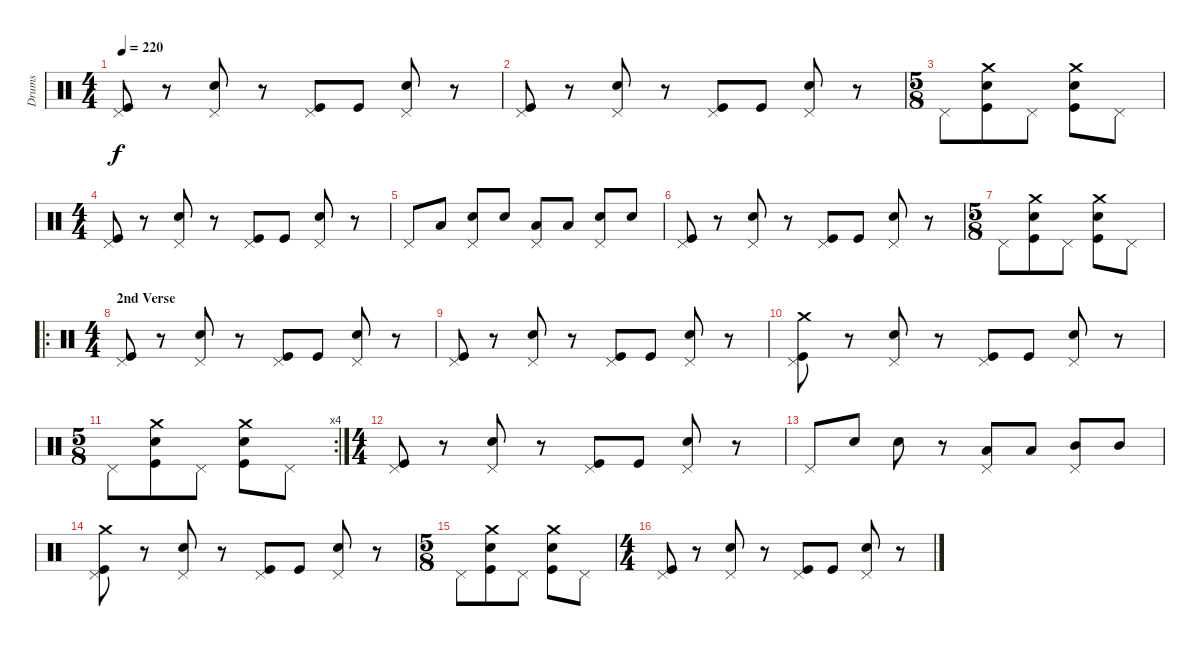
\track ("Drums" "Drums") {instrument percussion}
\staff {score}
\articulation defaults
\ts (4 4)
\tempo 220
\clef neutral
\ks c
("Pedal Hi-Hat (hit)" "Kick (hit)").8{dy f} r.8 ("Pedal Hi-Hat (hit)" "Electric Snare (hit)").8 r.8 ("Pedal Hi-Hat (hit)" "Kick (hit)").8 "Kick (hit)".8 ("Pedal Hi-Hat (hit)" "Electric Snare (hit)").8 r.8 |
("Pedal Hi-Hat (hit)" "Kick (hit)").8 r.8 ("Pedal Hi-Hat (hit)" "Electric Snare (hit)").8 r.8 ("Pedal Hi-Hat (hit)" "Kick (hit)").8 "Kick (hit)".8 ("Pedal Hi-Hat (hit)" "Electric Snare (hit)").8 r.8 |
\ts (5 8)
"Pedal Hi-Hat (hit)".8 ("Crash medium (hit)" "Kick (hit)" "Electric Snare (hit)").8 "Pedal Hi-Hat (hit)".8 ("Crash medium (hit)" "Kick (hit)" "Electric Snare (hit)").8 "Pedal Hi-Hat (hit)".8 |
\ts (4 4)
("Pedal Hi-Hat (hit)" "Kick (hit)").8 r.8 ("Pedal Hi-Hat (hit)" "Electric Snare (hit)").8 r.8 ("Pedal Hi-Hat (hit)" "Kick (hit)").8 "Kick (hit)".8 ("Pedal Hi-Hat (hit)" "Electric Snare (hit)").8 r.8 |
"Pedal Hi-Hat (hit)".8 "Low Tom (hit)".8 ("Pedal Hi-Hat (hit)" "Electric Snare (hit)").8 "Electric Snare (hit)".8 ("Pedal Hi-Hat (hit)" "Low Floor Tom (hit)").8 "Low Floor Tom (hit)".8 ("Pedal Hi-Hat (hit)" "Electric Snare (hit)").8 "Electric Snare (hit)".8 |
("Pedal Hi-Hat (hit)" "Kick (hit)").8 r.8 ("Pedal Hi-Hat (hit)" "Electric Snare (hit)").8 r.8 ("Pedal Hi-Hat (hit)" "Kick (hit)").8 "Kick (hit)".8 ("Pedal Hi-Hat (hit)" "Electric Snare (hit)").8 r.8 |
\ts (5 8)
"Pedal Hi-Hat (hit)".8 ("Crash medium (hit)" "Kick (hit)" "Electric Snare (hit)").8 "Pedal Hi-Hat (hit)".8 ("Crash medium (hit)" "Kick (hit)" "Electric Snare (hit)").8 "Pedal Hi-Hat (hit)".8 |
\ro
\ts (4 4)
\section ("" "2nd Verse")
("Pedal Hi-Hat (hit)" "Kick (hit)").8 r.8 ("Pedal Hi-Hat (hit)" "Electric Snare (hit)").8 r.8 ("Pedal Hi-Hat (hit)" "Kick (hit)").8 "Kick (hit)".8 ("Pedal Hi-Hat (hit)" "Electric Snare (hit)").8 r.8 |
("Pedal Hi-Hat (hit)" "Kick (hit)").8 r.8 ("Pedal Hi-Hat (hit)" "Electric Snare (hit)").8 r.8 ("Pedal Hi-Hat (hit)" "Kick (hit)").8 "Kick (hit)".8 ("Pedal Hi-Hat (hit)" "Electric Snare (hit)").8 r.8 |
("Pedal Hi-Hat (hit)" "Kick (hit)" "Crash medium (hit)").8 r.8 ("Pedal Hi-Hat (hit)" "Electric Snare (hit)").8 r.8 ("Pedal Hi-Hat (hit)" "Kick (hit)").8 "Kick (hit)".8 ("Pedal Hi-Hat (hit)" "Electric Snare (hit)").8 r.8 |
\rc 4
\ts (5 8)
"Pedal Hi-Hat (hit)".8 ("Crash medium (hit)" "Kick (hit)" "Electric Snare (hit)").8 "Pedal Hi-Hat (hit)".8 ("Crash medium (hit)" "Kick (hit)" "Electric Snare (hit)").8 "Pedal Hi-Hat (hit)".8 |
\ts (4 4)
("Pedal Hi-Hat (hit)" "Kick (hit)").8 r.8 ("Pedal Hi-Hat (hit)" "Electric Snare (hit)").8 r.8 ("Pedal Hi-Hat (hit)" "Kick (hit)").8 "Kick (hit)".8 ("Pedal Hi-Hat (hit)" "Electric Snare (hit)").8 r.8 |
"Pedal Hi-Hat (hit)".8 "Electric Snare (hit)".8 "Electric Snare (hit)".8 r.8 ("Pedal Hi-Hat (hit)" "Low Tom (hit)").8 "Low Tom (hit)".8 ("Pedal Hi-Hat (hit)" "Mid Tom (hit)").8 "Mid Tom (hit)".8 |
("Pedal Hi-Hat (hit)" "Kick (hit)" "Crash medium (hit)").8 r.8 ("Pedal Hi-Hat (hit)" "Electric Snare (hit)").8 r.8 ("Pedal Hi-Hat (hit)" "Kick (hit)").8 "Kick (hit)".8 ("Pedal Hi-Hat (hit)" "Electric Snare (hit)").8 r.8 |
\ts (5 8)
"Pedal Hi-Hat (hit)".8 ("Crash medium (hit)" "Kick (hit)" "Electric Snare (hit)").8 "Pedal Hi-Hat (hit)".8 ("Crash medium (hit)" "Kick (hit)" "Electric Snare (hit)").8 "Pedal Hi-Hat (hit)".8 |
\ts (4 4)
("Pedal Hi-Hat (hit)" "Kick (hit)").8 r.8 ("Pedal Hi-Hat (hit)" "Electric Snare (hit)").8 r.8 ("Pedal Hi-Hat (hit)" "Kick (hit)").8 "Kick (hit)".8 ("Pedal Hi-Hat (hit)" "Electric Snare (hit)").8 r.8
